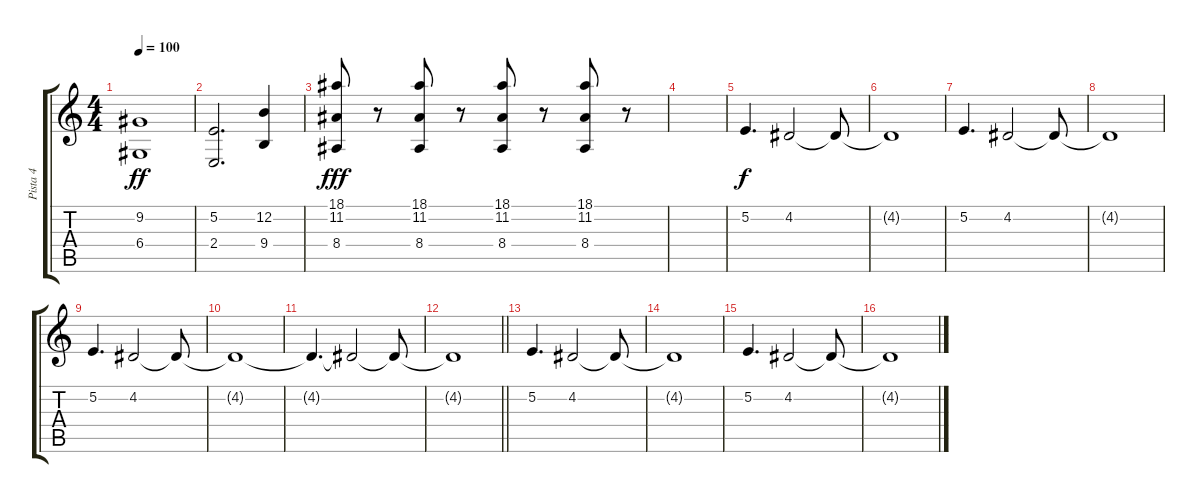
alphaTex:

\track ("Pista 4" "Pista 4") {instrument stringensemble1}
\staff {score tabs}
\tuning (E4 B3 G3 D3 A2 E2) {hide}
\ts (4 4)
\tempo 100
\clef g2
\ks c
(9.2 6.4).1{dy ff} |
(5.2 2.4).2{d} (12.2 9.4).4 |
(18.1 11.2 8.4).8{dy fff} r.8 (18.1 11.2 8.4).8 r.8 (18.1 11.2 8.4).8 r.8 (18.1 11.2 8.4).8 r.8 |
|
5.2.4{d dy f} 4.2.2 4.2{t}.8 |
4.2{t}.1 |
5.2.4{d} 4.2.2 4.2{t}.8 |
4.2{t}.1 |
5.2.4{d} 4.2.2 4.2{t}.8 |
4.2{t}.1 |
4.2{t}.4{d} 4.2{t}.2 4.2{t}.8 |
\barLineRight lightlight
4.2{t}.1 |
5.2.4{d} 4.2.2 4.2{t}.8 |
4.2{t}.1 |
5.2.4{d} 4.2.2 4.2{t}.8 |
4.2{t}.1
